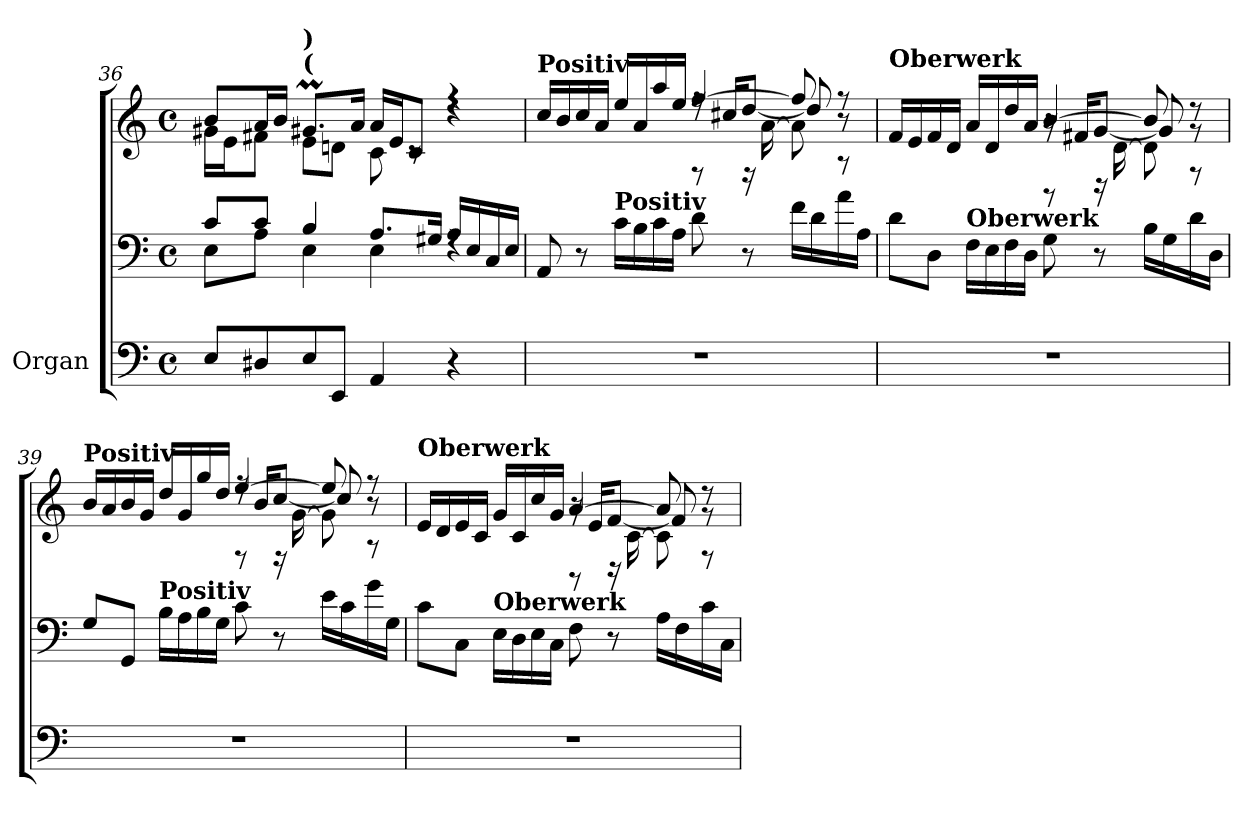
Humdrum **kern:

**kern	**kern	**kern
*part1	*part1	*part1
*staff3	*staff2	*staff1
*I"Organ	*	*
!!LO:PB:g=z
*clefF4	*clefF4	*clefG2
*k[]	*k[]	*k[]
*M4/4	*M4/4	*M4/4
*met(c)	*met(c)	*met(c)
=36	=36	=36
*	*^	*^
8E/L	8c/L	8E\L	8b/L	16g#X\LL
.	.	.	.	16e\J
8D#X/	8c/J	8A\J	16a/L	8f#X\J
.	.	.	16b/JJ	.
*	*	*	*MM70	*
!	!	!	!LO:TX:a:B:t=(	!
!	!	!	!LO:TX:a:B:t=)	!
8E/	4B/	4E\	8.g#Xm/L	8e\L
8EE/J	.	.	.	8dn\J
.	.	.	16a/Jk	.
*	*	*	*MM80	*
4AA/	8.A/L	4E\	16a/LL	8c\
.	.	.	16e/J	.
.	.	.	8c/J	8rc
.	16G#X/Jk	.	.	.
4r	16A/LL	4rF	4r	4rdd
.	16E/	.	.	.
.	16C/	.	.	.
.	16E/JJ	.	.	.
*	*v	*v	*	*
=37	=37	=37	=37
*	*	*	*^
!	!	!LO:TX:a:B:t=Positiv	!	!
1r	8AA/	16cc/LL	2ryy	2ryy
.	.	16b/	.	.
.	8r	16cc/	.	.
.	.	16a/JJ	.	.
!	!LO:TX:a:B:t=Positiv	!	!	!
.	16c\LL	16ee/LL	.	.
.	16B\	16a/	.	.
.	16c\	16aa/	.	.
.	16A\JJ	16ee/JJ	.	.
.	8d\	[4ff/	16rff	8rF
.	.	.	16cc#X/KL	.
.	8r	.	[8dd/J	16rF
.	.	.	.	[16a\
.	16f\LL	8ff/]	8dd/]	8a\]
.	16d\	.	.	.
.	16a\	8r	8rff	8rA
.	16A\JJ	.	.	.
=38	=38	=38	=38	=38
!	!	!LO:TX:a:B:t=Oberwerk	!	!
1r	8d\L	16f/LL	2ryy	2ryy
.	.	16e/	.	.
.	8D\J	16f/	.	.
.	.	16d/JJ	.	.
!	!LO:TX:a:B:t=Oberwerk	!	!	!
.	16F\LL	16a/LL	.	.
.	16E\	16d/	.	.
.	16F\	16dd/	.	.
.	16D\JJ	16a/JJ	.	.
.	8G\	[4b/	16r	8rBB
.	.	.	16f#X/KL	.
.	8r	.	[8g/J	16rD
.	.	.	.	[16d\
.	16B\LL	8b/]	8g/]	8d\]
.	16G\	.	.	.
.	16d\	8rg	8rdd	8rF
.	16D\JJ	.	.	.
!!LO:PB:g=z	!!	!!
=39	=39	=39	=39	=39
!	!	!LO:TX:a:B:t=Positiv	!	!
1r	8G/L	16b/LL	2ryy	2ryy
.	.	16a/	.	.
.	8GG/J	16b/	.	.
.	.	16g/JJ	.	.
!	!LO:TX:a:B:t=Positiv	!	!	!
.	16B\LL	16dd/LL	.	.
.	16A\	16g/	.	.
.	16B\	16gg/	.	.
.	16G\JJ	16dd/JJ	.	.
.	8c\	[4ee/	16rff	8rF
.	.	.	16b/KL	.
.	8r	.	[8cc/J	16rF
.	.	.	.	[16g\
.	16e\LL	8ee/]	8cc/]	8g\]
.	16c\	.	.	.
.	16g\	8r	8rff	8rA
.	16G\JJ	.	.	.
=40	=40	=40	=40	=40
!	!	!LO:TX:a:B:t=Oberwerk	!	!
1r	8c\L	16e/LL	2ryy	2ryy
.	.	16d/	.	.
.	8C\J	16e/	.	.
.	.	16c/JJ	.	.
!	!LO:TX:a:B:t=Oberwerk	!	!	!
.	16E\LL	16g/LL	.	.
.	16D\	16c/	.	.
.	16E\	16cc/	.	.
.	16C\JJ	16g/JJ	.	.
.	8F\	[4a/	16r	8rBB
.	.	.	16e/KL	.
.	8r	.	[8f/J	16rD
.	.	.	.	[16c\
.	16A\LL	8a/]	8f/]	8c\]
.	16F\	.	.	.
.	16c\	8rg	8rdd	8rF
.	16C\JJ	.	.	.
*	*	*v	*v	*v
=	=	=
*-	*-	*-
